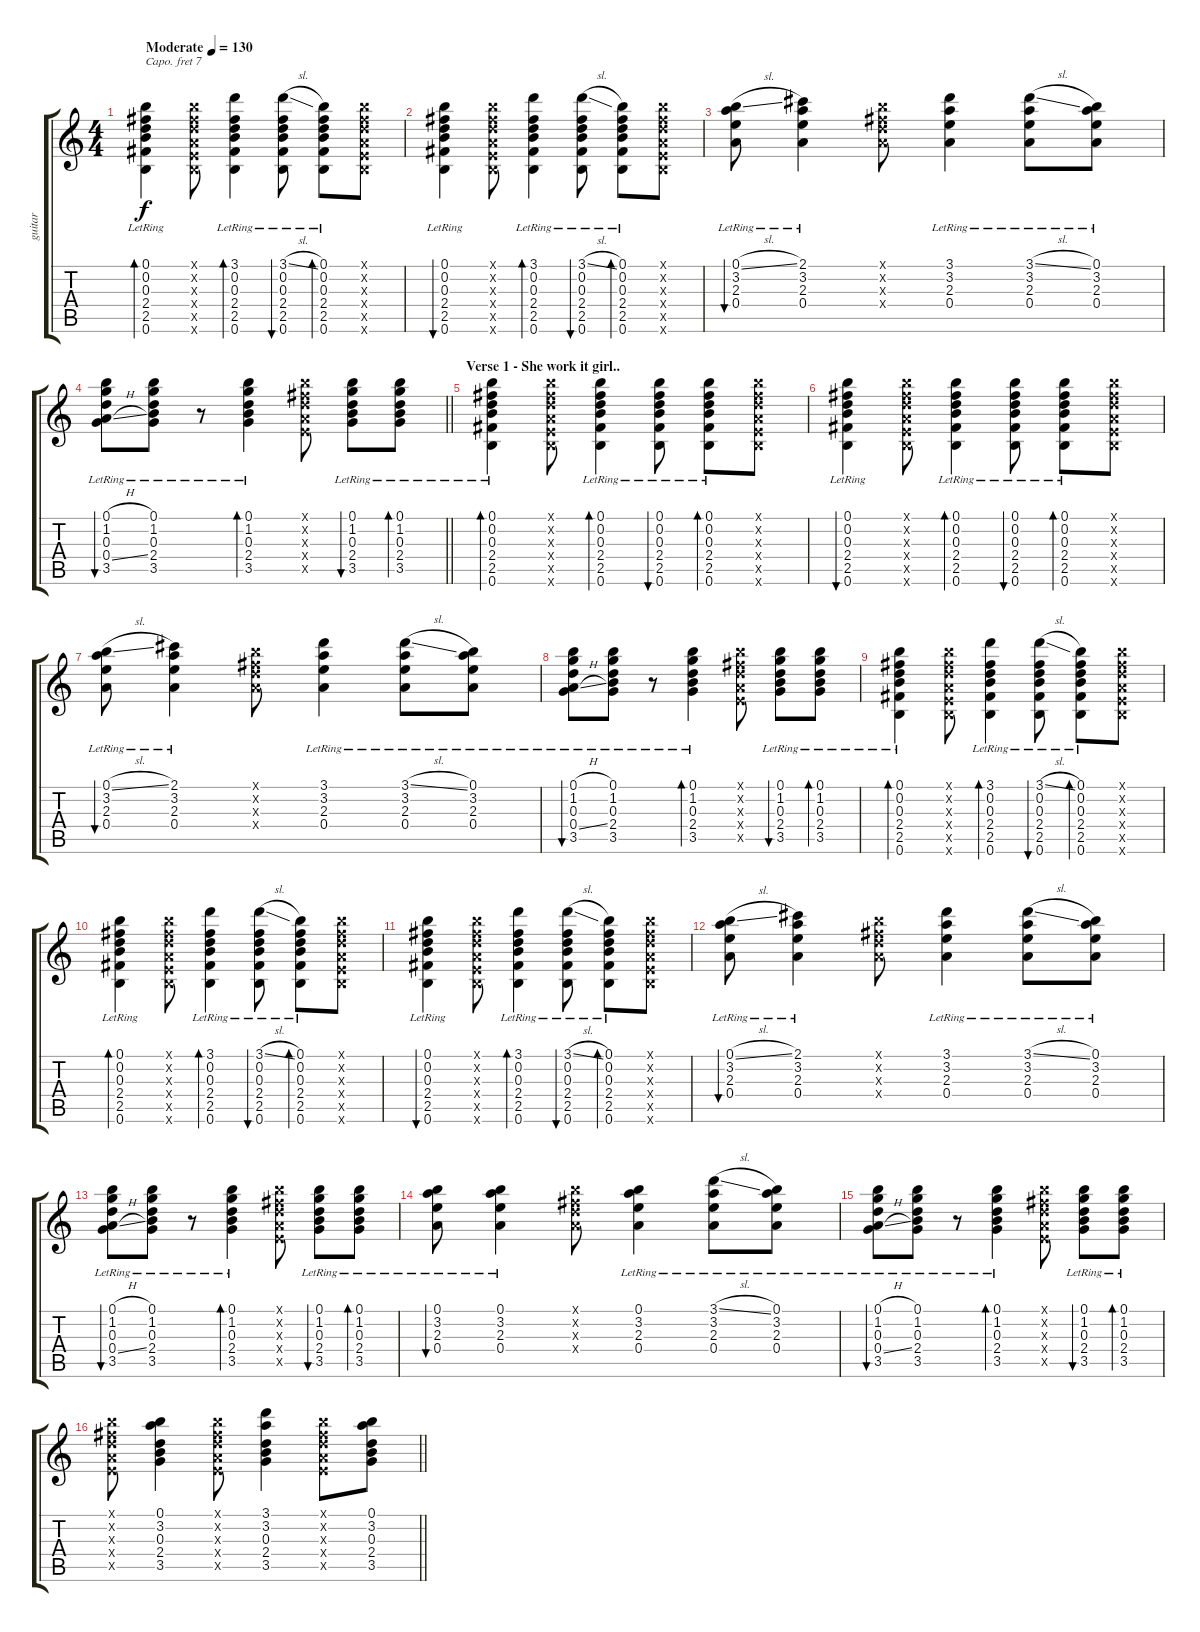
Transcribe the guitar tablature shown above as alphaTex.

\track ("guitar" "guitar") {instrument acousticguitarnylon}
\staff {score tabs}
\capo 7
\tuning (E4 B3 G3 D3 A2 E2) {hide}
\ts (4 4)
\tempo (130 "Moderate")
\clef g2
\ks c
(0.1{lr} 0.2 0.3 2.4 2.5 0.6).4{bd 60 dy f instrument acousticguitarnylon} (0.1{x} 0.2{x} 0.3{x} 0.4{x} 0.5{x} 0.6{x}).8 (3.1{lr} 0.2{lr} 0.3{lr} 2.4{lr} 2.5{lr} 0.6{lr}).4{bd 60} (3.1{sl lr} 0.2{lr} 0.3 2.4{lr} 2.5{lr} 0.6{lr}).8{bu 60} (0.1{lr} 0.2{lr} 0.3{lr} 2.4{lr} 2.5{lr} 0.6{lr}).8{bd 60} (0.1{x} 0.2{x} 0.3{x} 0.4{x} 0.5{x} 0.6{x}).8 |
(0.1{lr} 0.2 0.3 2.4 2.5 0.6).4{bu 60} (0.1{x} 0.2{x} 0.3{x} 0.4{x} 0.5{x} 0.6{x}).8 (3.1{lr} 0.2{lr} 0.3{lr} 2.4{lr} 2.5{lr} 0.6{lr}).4{bd 60} (3.1{sl lr} 0.2{lr} 0.3{lr} 2.4{lr} 2.5{lr} 0.6{lr}).8{bu 60} (0.1{lr} 0.2{lr} 0.3{lr} 2.4{lr} 2.5{lr} 0.6{lr}).8{bd 60} (0.1{x} 0.2{x} 0.3{x} 0.4{x} 0.5{x} 0.6{x}).8 |
(0.1{sl lr} 3.2{lr} 2.3{lr} 0.4).8{bu 60} (2.1{lr} 3.2{lr} 2.3{lr} 0.4).4 (0.1{x} 0.2{x} 0.3{x} 0.4{x}).8 (3.1{lr} 3.2 2.3{lr} 0.4{lr}).4 (3.1{sl lr} 3.2{lr} 2.3{lr} 0.4{lr}).8 (0.1{lr} 3.2{lr} 2.3{lr} 0.4{lr}).8 |
\barLineRight lightlight
(0.1{h lr} 1.2 0.3{lr} 0.4{sl lr} 3.5{lr}).8{bu 60} (0.1{lr} 1.2{lr} 0.3{lr} 2.4{lr} 3.5{lr}).8 r.8 (0.1{lr} 1.2{lr} 0.3{lr} 2.4{lr} 3.5{lr}).4{bd 60} (0.1{x} 0.2{x} 0.3{x} 0.4{x} 0.5{x}).8 (0.1{lr} 1.2{lr} 0.3{lr} 2.4{lr} 3.5{lr}).8{bu 60} (0.1{lr} 1.2{lr} 0.3{lr} 2.4{lr} 3.5{lr}).8{bd 60} |
\section ("" "Verse 1 - She work it girl..")
(0.1{lr} 0.2 0.3 2.4 2.5 0.6).4{bd 60} (0.1{x} 0.2{x} 0.3{x} 0.4{x} 0.5{x} 0.6{x}).8 (0.1{lr} 0.2{lr} 0.3{lr} 2.4{lr} 2.5{lr} 0.6{lr}).4{bd 60} (0.1{lr} 0.2{lr} 0.3 2.4{lr} 2.5{lr} 0.6{lr}).8{bu 60} (0.1{lr} 0.2{lr} 0.3{lr} 2.4{lr} 2.5{lr} 0.6{lr}).8{bd 60} (0.1{x} 0.2{x} 0.3{x} 0.4{x} 0.5{x} 0.6{x}).8 |
(0.1{lr} 0.2 0.3 2.4 2.5 0.6).4{bu 60} (0.1{x} 0.2{x} 0.3{x} 0.4{x} 0.5{x} 0.6{x}).8 (0.1{lr} 0.2{lr} 0.3{lr} 2.4{lr} 2.5{lr} 0.6{lr}).4{bd 60} (0.1{lr} 0.2{lr} 0.3{lr} 2.4{lr} 2.5{lr} 0.6{lr}).8{bu 60} (0.1{lr} 0.2{lr} 0.3{lr} 2.4{lr} 2.5{lr} 0.6{lr}).8{bd 60} (0.1{x} 0.2{x} 0.3{x} 0.4{x} 0.5{x} 0.6{x}).8 |
(0.1{sl lr} 3.2{lr} 2.3{lr} 0.4).8{bu 60} (2.1{lr} 3.2{lr} 2.3{lr} 0.4).4 (0.1{x} 0.2{x} 0.3{x} 0.4{x}).8 (3.1{lr} 3.2 2.3{lr} 0.4{lr}).4 (3.1{sl lr} 3.2{lr} 2.3{lr} 0.4{lr}).8 (0.1{lr} 3.2{lr} 2.3{lr} 0.4{lr}).8 |
(0.1{h lr} 1.2 0.3{lr} 0.4{sl lr} 3.5{lr}).8{bu 60} (0.1{lr} 1.2{lr} 0.3{lr} 2.4{lr} 3.5{lr}).8 r.8 (0.1{lr} 1.2{lr} 0.3{lr} 2.4{lr} 3.5{lr}).4{bd 60} (0.1{x} 0.2{x} 0.3{x} 0.4{x} 0.5{x}).8 (0.1{lr} 1.2{lr} 0.3{lr} 2.4{lr} 3.5{lr}).8{bu 60} (0.1{lr} 1.2{lr} 0.3{lr} 2.4{lr} 3.5{lr}).8{bd 60} |
(0.1{lr} 0.2 0.3 2.4 2.5 0.6).4{bd 60} (0.1{x} 0.2{x} 0.3{x} 0.4{x} 0.5{x} 0.6{x}).8 (3.1{lr} 0.2{lr} 0.3{lr} 2.4{lr} 2.5{lr} 0.6{lr}).4{bd 60} (3.1{sl lr} 0.2{lr} 0.3 2.4{lr} 2.5{lr} 0.6{lr}).8{bu 60} (0.1{lr} 0.2{lr} 0.3{lr} 2.4{lr} 2.5{lr} 0.6{lr}).8{bd 60} (0.1{x} 0.2{x} 0.3{x} 0.4{x} 0.5{x} 0.6{x}).8 |
(0.1{lr} 0.2 0.3 2.4 2.5 0.6).4{bd 60} (0.1{x} 0.2{x} 0.3{x} 0.4{x} 0.5{x} 0.6{x}).8 (3.1{lr} 0.2{lr} 0.3{lr} 2.4{lr} 2.5{lr} 0.6{lr}).4{bd 60} (3.1{sl lr} 0.2{lr} 0.3 2.4{lr} 2.5{lr} 0.6{lr}).8{bu 60} (0.1{lr} 0.2{lr} 0.3{lr} 2.4{lr} 2.5{lr} 0.6{lr}).8{bd 60} (0.1{x} 0.2{x} 0.3{x} 0.4{x} 0.5{x} 0.6{x}).8 |
(0.1{lr} 0.2 0.3 2.4 2.5 0.6).4{bu 60} (0.1{x} 0.2{x} 0.3{x} 0.4{x} 0.5{x} 0.6{x}).8 (3.1{lr} 0.2{lr} 0.3{lr} 2.4{lr} 2.5{lr} 0.6{lr}).4{bd 60} (3.1{sl lr} 0.2{lr} 0.3{lr} 2.4{lr} 2.5{lr} 0.6{lr}).8{bu 60} (0.1{lr} 0.2{lr} 0.3{lr} 2.4{lr} 2.5{lr} 0.6{lr}).8{bd 60} (0.1{x} 0.2{x} 0.3{x} 0.4{x} 0.5{x} 0.6{x}).8 |
(0.1{sl lr} 3.2{lr} 2.3{lr} 0.4).8{bu 60} (2.1{lr} 3.2{lr} 2.3{lr} 0.4).4 (0.1{x} 0.2{x} 0.3{x} 0.4{x}).8 (3.1{lr} 3.2 2.3{lr} 0.4{lr}).4 (3.1{sl lr} 3.2{lr} 2.3{lr} 0.4{lr}).8 (0.1{lr} 3.2{lr} 2.3{lr} 0.4{lr}).8 |
(0.1{h lr} 1.2 0.3{lr} 0.4{sl lr} 3.5{lr}).8{bu 60} (0.1{lr} 1.2{lr} 0.3{lr} 2.4{lr} 3.5{lr}).8 r.8 (0.1{lr} 1.2{lr} 0.3{lr} 2.4{lr} 3.5{lr}).4{bd 60} (0.1{x} 0.2{x} 0.3{x} 0.4{x} 0.5{x}).8 (0.1{lr} 1.2{lr} 0.3{lr} 2.4{lr} 3.5{lr}).8{bu 60} (0.1{lr} 1.2{lr} 0.3{lr} 2.4{lr} 3.5{lr}).8{bd 60} |
(0.1{lr} 3.2{lr} 2.3{lr} 0.4).8{bu 60} (0.1{lr} 3.2{lr} 2.3{lr} 0.4).4 (0.1{x} 0.2{x} 0.3{x} 0.4{x}).8 (0.1{lr} 3.2 2.3{lr} 0.4{lr}).4 (3.1{sl lr} 3.2{lr} 2.3{lr} 0.4{lr}).8 (0.1{lr} 3.2{lr} 2.3{lr} 0.4{lr}).8 |
(0.1{h lr} 1.2 0.3{lr} 0.4{sl lr} 3.5{lr}).8{bu 60} (0.1{lr} 1.2{lr} 0.3{lr} 2.4{lr} 3.5{lr}).8 r.8 (0.1{lr} 1.2{lr} 0.3{lr} 2.4{lr} 3.5{lr}).4{bd 60} (0.1{x} 0.2{x} 0.3{x} 0.4{x} 0.5{x}).8 (0.1{lr} 1.2{lr} 0.3{lr} 2.4{lr} 3.5{lr}).8{bu 60} (0.1{lr} 1.2{lr} 0.3{lr} 2.4{lr} 3.5{lr}).8{bd 60} |
\barLineRight lightlight
(0.1{x} 0.2{x} 0.3{x} 0.4{x} 0.5{x}).8 (0.1 3.2 0.3 2.4 3.5).4 (0.1{x} 0.2{x} 0.3{x} 0.4{x} 0.5{x}).8 (3.1 3.2 0.3 2.4 3.5).4 (0.1{x} 0.2{x} 0.3{x} 0.4{x} 0.5{x}).8 (0.1 3.2 0.3 2.4 3.5).8
